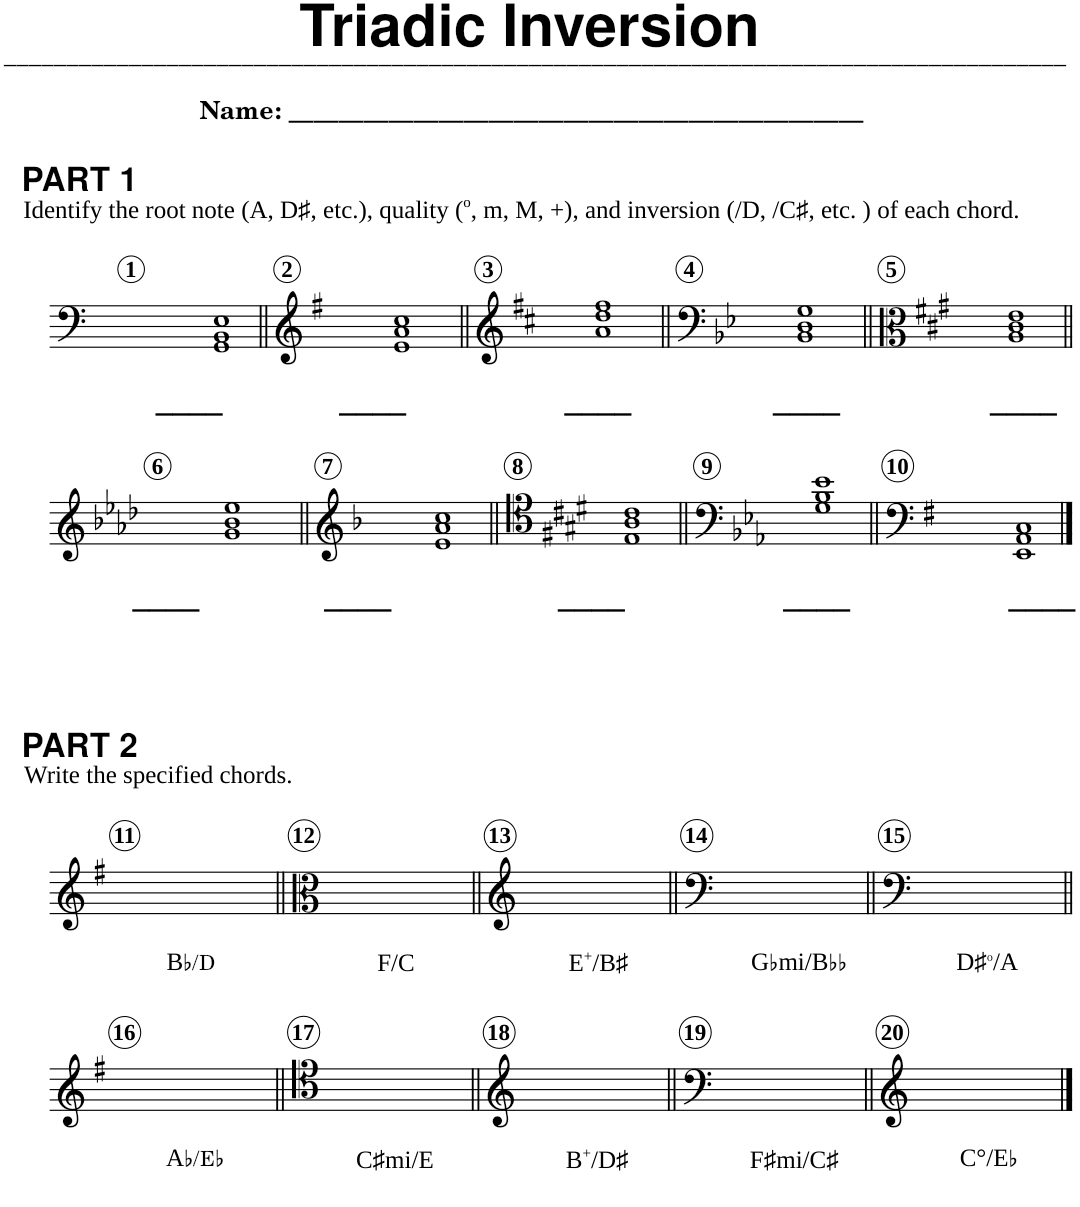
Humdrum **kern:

**kern	**text	**text
*part1	*part1	*part1
*staff1	*staff1	*staff1
*I"Piano	*	*
*I'Pno.	*	*
*clefF4	*	*
*k[]	*	*
!!LO:REH:place=s1:a:B:cj:enc=circle:fs=11:t=1
=1	=1	=1
1GG 1BB 1E	.	.
!!LO:REH:place=s1:a:B:cj:enc=circle:fs=11:t=2
=2||	=2||	=2||
*k[f#]	*	*
1e 1a 1cc	.	.
!!LO:REH:place=s1:a:B:cj:enc=circle:fs=11:t=3
=3||	=3||	=3||
*k[f#c#]	*	*
1a 1dd 1ff#	.	.
!!LO:REH:place=s1:a:B:cj:enc=circle:fs=11:t=4
=4||	=4||	=4||
*k[b-e-]	*	*
1BB- 1D 1G	.	.
!!LO:REH:place=s1:a:B:cj:enc=circle:fs=11:t=5
=5||	=5||	=5||
*k[f#c#g#]	*	*
1A 1c# 1e	.	.
!!LO:LB:g=z
!!LO:REH:place=s1:a:B:cj:enc=circle:fs=11:t=6
=1||	=1||	=1||
*clefG2	*	*
*k[b-e-a-d-]	*	*
1g 1b- 1ee-	.	.
!!LO:REH:place=s1:a:B:cj:enc=circle:fs=11:t=7
=2||	=2||	=2||
*k[b-]	*	*
1e 1a 1cc	.	.
!!LO:REH:place=s1:a:B:cj:enc=circle:fs=11:t=8
=3||	=3||	=3||
*k[f#c#g#d#]	*	*
1E 1A 1c#	.	.
!!LO:REH:place=s1:a:B:cj:enc=circle:fs=11:t=9
=4||	=4||	=4||
*k[b-e-a-]	*	*
1G 1B- 1e-	.	.
!!LO:REH:place=s1:a:B:cj:enc=circle:fs=11:t=10
=5||	=5||	=5||
*k[f#]	*	*
1EE 1AA 1C	.	.
!!LO:LB:g=z
!!LO:REH:place=s1:a:B:cj:enc=circle:fs=11:t=11
==1	==1	==1
*clefG2	*	*
!	!	!LO:LY:b
1ryy	.	B ♭/D
!!LO:REH:place=s1:a:B:cj:enc=circle:fs=11:t=12
=2||	=2||	=2||
!	!	!LO:LY:b
1ryy	.	F/C
!!LO:REH:place=s1:a:B:cj:enc=circle:fs=11:t=13
=3||	=3||	=3||
!	!	!LO:LY:b
1ryy	.	E + /B♯
!!LO:REH:place=s1:a:B:cj:enc=circle:fs=11:t=14
=4||	=4||	=4||
!	!	!LO:LY:b
1ryy	.	G ♭ mi/B ♭♭
!!LO:REH:place=s1:a:B:cj:enc=circle:fs=11:t=15
=5||	=5||	=5||
!	!	!LO:LY:b
1ryy	.	D♯ o /A
!!LO:LB:g=z
!!LO:REH:place=s1:a:B:cj:enc=circle:fs=11:t=16
=1||	=1||	=1||
*clefG2	*	*
!	!	!LO:LY:b
1ryy	.	A ♭/E♭
!!LO:REH:place=s1:a:B:cj:enc=circle:fs=11:t=17
=2||	=2||	=2||
!	!	!LO:LY:b
1ryy	.	C♯mi/E
!!LO:REH:place=s1:a:B:cj:enc=circle:fs=11:t=18
=3||	=3||	=3||
!	!	!LO:LY:b
1ryy	.	B + /D♯
!!LO:REH:place=s1:a:B:cj:enc=circle:fs=11:t=19
=4||	=4||	=4||
!	!	!LO:LY:b
1ryy	.	F♯mi/C♯
!!LO:REH:place=s1:a:B:cj:enc=circle:fs=11:t=20
=5||	=5||	=5||
!	!	!LO:LY:b
1ryy	.	C°/E ♭
==	==	==
*-	*-	*-
